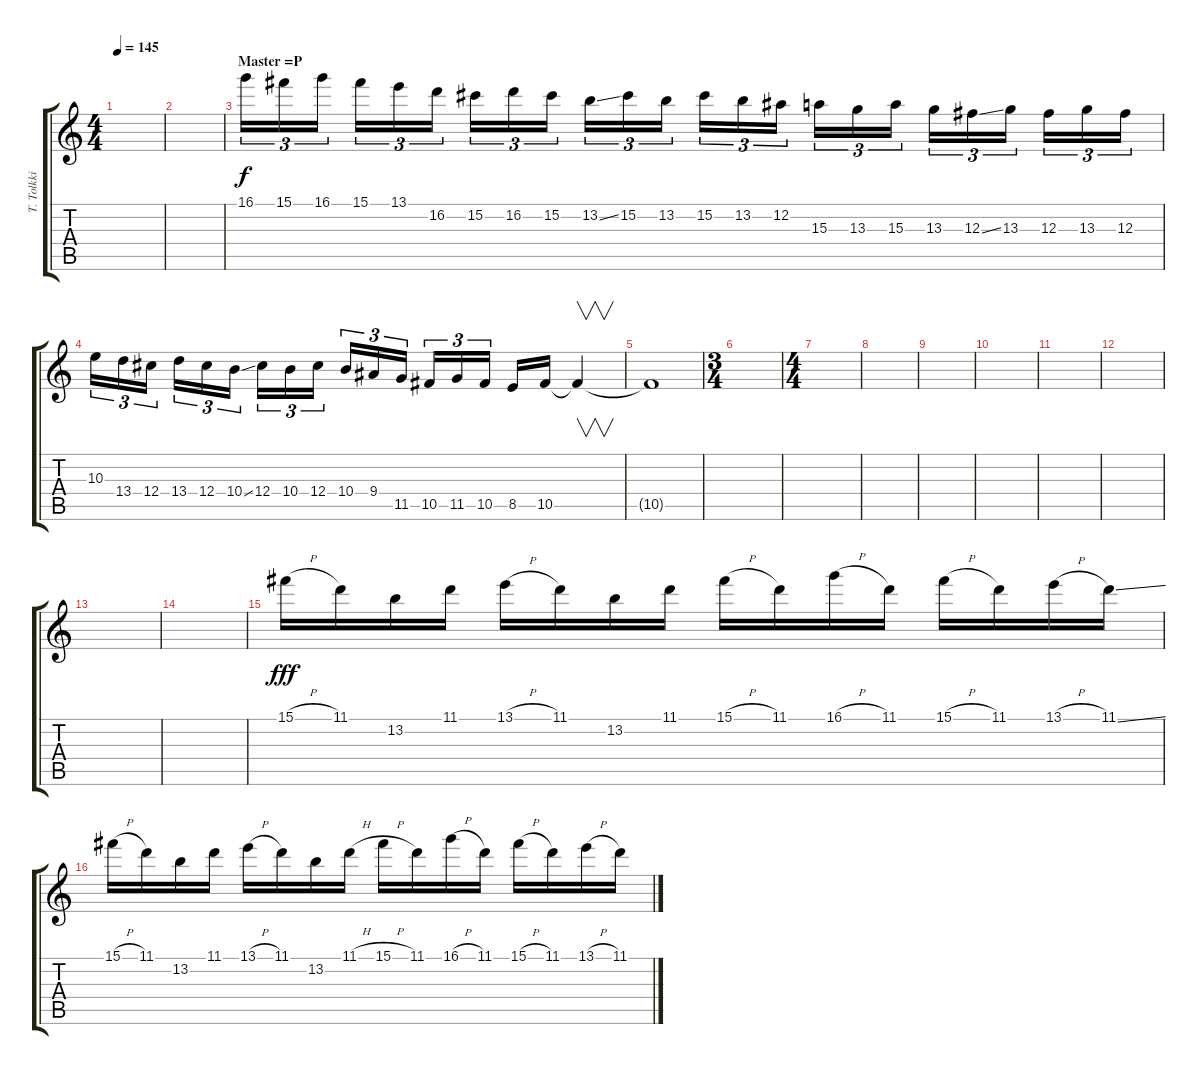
\track ("T. Tolkki" "T. Tolkki") {instrument distortionguitar}
\staff {score tabs}
\tuning (Eb4 Bb3 Gb3 Db3 Ab2 Eb2) {hide}
\ts (4 4)
\tempo 145
\clef g2
\ks c
|
|
\section ("" "Master =P")
16.1.16{tu (3 2)} 15.1.16{tu (3 2)} 16.1.16{tu (3 2)} 15.1.16{tu (3 2)} 13.1.16{tu (3 2)} 16.2.16{tu (3 2)} 15.2.16{tu (3 2)} 16.2.16{tu (3 2)} 15.2.16{tu (3 2)} 13.2{ss}.16{tu (3 2)} 15.2.16{tu (3 2)} 13.2.16{tu (3 2)} 15.2.16{tu (3 2)} 13.2.16{tu (3 2)} 12.2.16{tu (3 2)} 15.3.16{tu (3 2)} 13.3.16{tu (3 2)} 15.3.16{tu (3 2)} 13.3.16{tu (3 2)} 12.3{ss}.16{tu (3 2)} 13.3.16{tu (3 2)} 12.3.16{tu (3 2)} 13.3.16{tu (3 2)} 12.3.16{tu (3 2)} |
10.3.16{tu (3 2)} 13.4.16{tu (3 2)} 12.4.16{tu (3 2)} 13.4.16{tu (3 2)} 12.4.16{tu (3 2)} 10.4{ss}.16{tu (3 2)} 12.4.16{tu (3 2)} 10.4.16{tu (3 2)} 12.4.16{tu (3 2)} 10.4.16{tu (3 2)} 9.4.16{tu (3 2)} 11.5.16{tu (3 2)} 10.5.16{tu (3 2)} 11.5.16{tu (3 2)} 10.5.16{tu (3 2)} 8.5.16 10.5.16 10.5{t}.4{v} |
10.5{t}.1 |
\ts (3 4)
|
\ts (4 4)
|
|
|
|
|
|
|
|
15.1{h}.16{dy fff} 11.1.16 13.2.16 11.1.16 13.1{h}.16 11.1.16 13.2.16 11.1.16 15.1{h}.16 11.1.16 16.1{h}.16 11.1.16 15.1{h}.16 11.1.16 13.1{h}.16 11.1{ss}.16 |
15.1{h}.16 11.1.16 13.2.16 11.1.16 13.1{h}.16 11.1.16 13.2.16 11.1{h}.16 15.1{h}.16 11.1.16 16.1{h}.16 11.1.16 15.1{h}.16 11.1.16 13.1{h}.16 11.1{ss}.16
